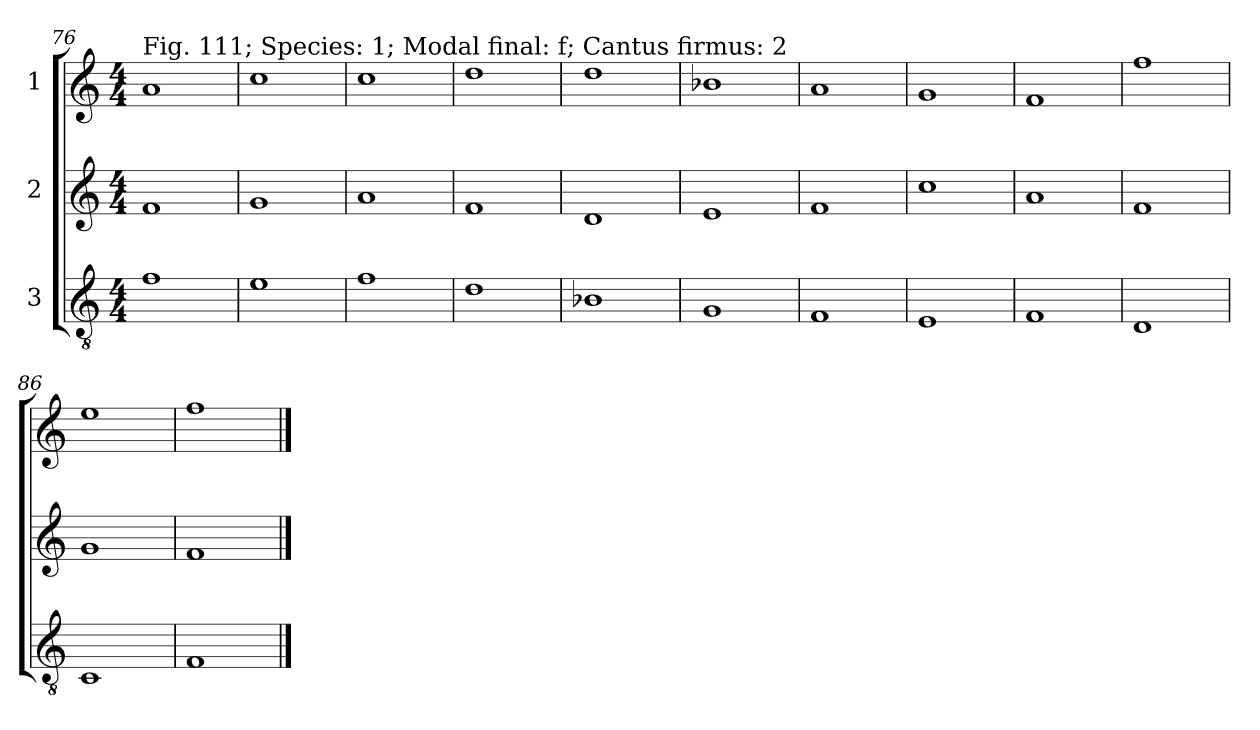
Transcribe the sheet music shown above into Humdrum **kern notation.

**kern	**kern	**kern
*part3	*part2	*part1
*staff3	*staff2	*staff1
*I"3	*I"2	*I"1
!!LO:LB:g=z
*clefGv2	*clefG2	*clefG2
*k[]	*k[]	*k[]
*M4/4	*M4/4	*M4/4
=76	=76	=76
!	!	!LO:TX:a:t=Fig. 111; Species&colon; 1; Modal final&colon; f; Cantus firmus&colon; 2
1f	1f	1a
=77	=77	=77
1e	1g	1cc
=78	=78	=78
1f	1a	1cc
=79	=79	=79
1d	1f	1dd
=80	=80	=80
1B-X	1d	1dd
=81	=81	=81
1G	1e	1b-X
=82	=82	=82
1F	1f	1a
=83	=83	=83
1E	1cc	1g
=84	=84	=84
1F	1a	1f
=85	=85	=85
1D	1f	1ff
=86	=86	=86
1C	1g	1ee
=87	=87	=87
1F	1f	1ff
==	==	==
*-	*-	*-
